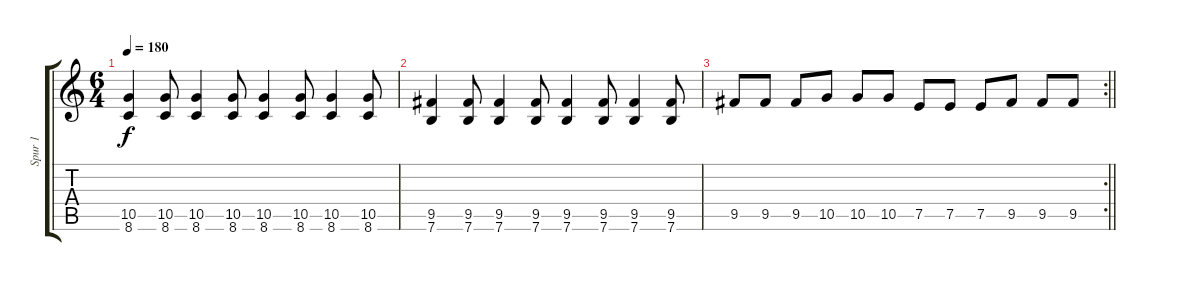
\track ("Spur 1" "Spur 1") {instrument overdrivenguitar}
\staff {score tabs}
\tuning (E4 B3 G3 D3 A2 E2) {hide}
\ts (6 4)
\tempo 180
\clef g2
\ks c
(10.5 8.6).4{dy f} (10.5 8.6).8 (10.5 8.6).4 (10.5 8.6).8 (10.5 8.6).4 (10.5 8.6).8 (10.5 8.6).4 (10.5 8.6).8 |
(9.5 7.6).4 (9.5 7.6).8 (9.5 7.6).4 (9.5 7.6).8 (9.5 7.6).4 (9.5 7.6).8 (9.5 7.6).4 (9.5 7.6).8 |
\rc 2
\barLineRight lightlight
9.5.8 9.5.8 9.5.8 10.5.8 10.5.8 10.5.8 7.5.8 7.5.8 7.5.8 9.5.8 9.5.8 9.5.8
